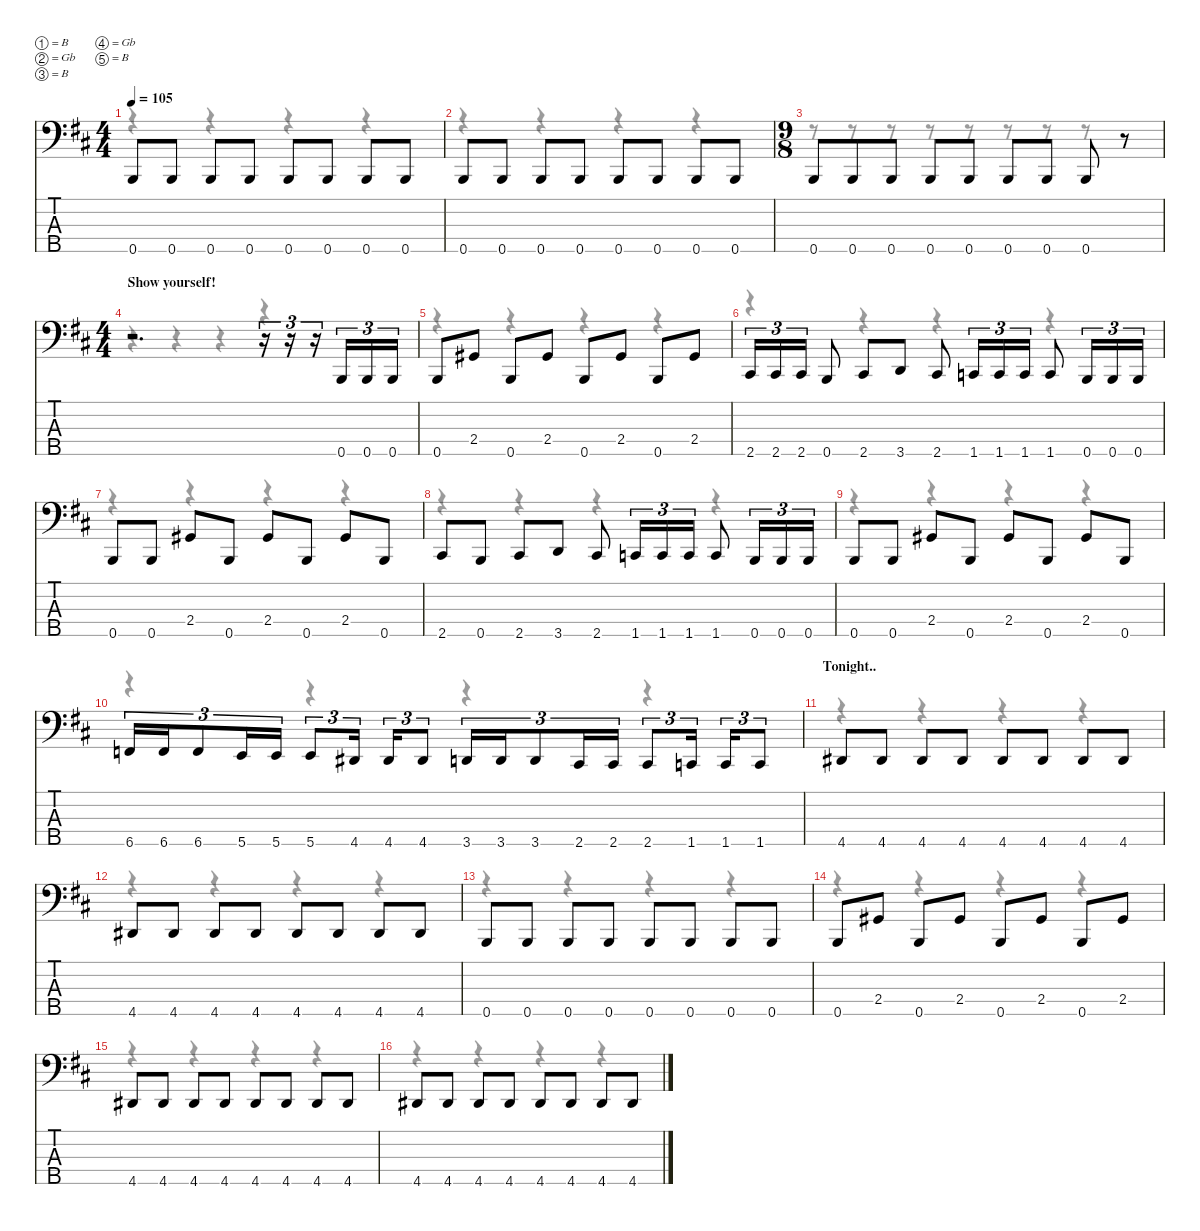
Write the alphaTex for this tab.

\defaultSystemsLayout 4
\hideDynamics
\bracketExtendMode nobrackets
\singleTrackTrackNamePolicy hidden
\multiTrackTrackNamePolicy hidden
\firstSystemTrackNameMode fullname
\firstSystemTrackNameOrientation horizontal
\otherSystemsTrackNameOrientation horizontal
\track ("Bass" "el.bs.") {instrument electricbassfinger}
\staff {score tabs}
\tuning (B2 Gb2 B1 Gb1 B0)
\voice
\ts (4 4)
\tempo 105
\clef f4
\ks bminor
0.5{acc forcenatural}.8{dy mp beam Up} 0.5{acc forcenatural}.8{beam Up} 0.5{acc forcenatural}.8{beam Up} 0.5{acc forcenatural}.8{beam Up} 0.5{acc forcenatural}.8{beam Up} 0.5{acc forcenatural}.8{beam Up} 0.5{acc forcenatural}.8{beam Up} 0.5{acc forcenatural}.8{beam Up} |
0.5{acc forcenatural}.8{dy mf beam Up} 0.5{acc forcenatural}.8{beam Up} 0.5{acc forcenatural}.8{beam Up} 0.5{acc forcenatural}.8{beam Up} 0.5{acc forcenatural}.8{beam Up} 0.5{acc forcenatural}.8{beam Up} 0.5{acc forcenatural}.8{beam Up} 0.5{acc forcenatural}.8{beam Up} |
\ts (9 8)
\beaming (8 3 2 2 2)
0.5{acc forcenatural}.8{beam Up} 0.5{acc forcenatural}.8{beam Up} 0.5{acc forcenatural}.8{dy f beam Up} 0.5{acc forcenatural}.8{beam Up} 0.5{acc forcenatural}.8{beam Up} 0.5{acc forcenatural}.8{beam Up} 0.5{acc forcenatural}.8{beam Up} 0.5{acc forcenatural}.8{beam Up} r.8{beam Up} |
\ts (4 4)
\beaming (8 2 2 2 2)
\section ("" "Show yourself!")
r.2{d beam Up} r.16{tu (3 2) beam Up} r.16{tu (3 2) beam Up} r.16{tu (3 2) beam Up} 0.5{acc forcenatural}.16{tu (3 2) beam Up} 0.5{acc forcenatural}.16{tu (3 2) beam Up} 0.5{acc forcenatural}.16{tu (3 2) beam Up} |
0.5{acc forcenatural}.8{beam Up} 2.4{acc #}.8{beam Up} 0.5{acc forcenatural}.8{beam Up} 2.4{acc #}.8{beam Up} 0.5{acc forcenatural}.8{beam Up} 2.4{acc #}.8{beam Up} 0.5{acc forcenatural}.8{beam Up} 2.4{acc #}.8{beam Up} |
2.5{acc #}.16{tu (3 2) beam Up} 2.5{acc #}.16{tu (3 2) beam Up} 2.5{acc #}.16{tu (3 2) beam Up} 0.5{acc forcenatural}.8{beam Up} 2.5{acc #}.8{beam Up} 3.5{acc forcenatural}.8{beam Up} 2.5{acc #}.8{beam Up} 1.5{acc forcenatural}.16{tu (3 2) beam Up} 1.5{acc forcenatural}.16{tu (3 2) beam Up} 1.5{acc forcenatural}.16{tu (3 2) beam Up} 1.5{acc forcenatural}.8{beam Up} 0.5{acc forcenatural}.16{tu (3 2) beam Up} 0.5{acc forcenatural}.16{tu (3 2) beam Up} 0.5{acc forcenatural}.16{tu (3 2) beam Up} |
0.5{acc forcenatural}.8{beam Up} 0.5{acc forcenatural}.8{beam Up} 2.4{acc #}.8{beam Up} 0.5{acc forcenatural}.8{beam Up} 2.4{acc #}.8{beam Up} 0.5{acc forcenatural}.8{beam Up} 2.4{acc #}.8{beam Up} 0.5{acc forcenatural}.8{beam Up} |
2.5{acc #}.8{beam Up} 0.5{acc forcenatural}.8{beam Up} 2.5{acc #}.8{beam Up} 3.5{acc forcenatural}.8{beam Up} 2.5{acc #}.8{beam Up} 1.5{acc forcenatural}.16{tu (3 2) beam Up} 1.5{acc forcenatural}.16{tu (3 2) beam Up} 1.5{acc forcenatural}.16{tu (3 2) beam Up} 1.5{acc forcenatural}.8{beam Up} 0.5{acc forcenatural}.16{tu (3 2) beam Up} 0.5{acc forcenatural}.16{tu (3 2) beam Up} 0.5{acc forcenatural}.16{tu (3 2) beam Up} |
0.5{acc forcenatural}.8{beam Up} 0.5{acc forcenatural}.8{beam Up} 2.4{acc #}.8{beam Up} 0.5{acc forcenatural}.8{beam Up} 2.4{acc #}.8{beam Up} 0.5{acc forcenatural}.8{beam Up} 2.4{acc #}.8{beam Up} 0.5{acc forcenatural}.8{beam Up} |
6.5{acc forcenatural}.16{tu (3 2) beam Up} 6.5{acc forcenatural}.16{tu (3 2) beam Up} 6.5{acc forcenatural}.8{tu (3 2) beam Up} 5.5{acc forcenatural}.16{tu (3 2) beam Up} 5.5{acc forcenatural}.16{tu (3 2) beam Up} 5.5{acc forcenatural}.8{tu (3 2) beam Up} 4.5{acc #}.16{tu (3 2) beam Up} 4.5{acc #}.16{tu (3 2) beam Up} 4.5{acc #}.8{tu (3 2) beam Up} 3.5{acc forcenatural}.16{tu (3 2) beam Up} 3.5{acc forcenatural}.16{tu (3 2) beam Up} 3.5{acc forcenatural}.8{tu (3 2) beam Up} 2.5{acc #}.16{tu (3 2) beam Up} 2.5{acc #}.16{tu (3 2) beam Up} 2.5{acc #}.8{tu (3 2) beam Up} 1.5{acc forcenatural}.16{tu (3 2) beam Up} 1.5{acc forcenatural}.16{tu (3 2) beam Up} 1.5{acc forcenatural}.8{tu (3 2) beam Up} |
\section ("" "Tonight..")
4.5{acc #}.8{beam Up} 4.5{acc #}.8{beam Up} 4.5{acc #}.8{beam Up} 4.5{acc #}.8{beam Up} 4.5{acc #}.8{beam Up} 4.5{acc #}.8{beam Up} 4.5{acc #}.8{beam Up} 4.5{acc #}.8{beam Up} |
4.5{acc #}.8{beam Up} 4.5{acc #}.8{beam Up} 4.5{acc #}.8{beam Up} 4.5{acc #}.8{beam Up} 4.5{acc #}.8{beam Up} 4.5{acc #}.8{beam Up} 4.5{acc #}.8{beam Up} 4.5{acc #}.8{beam Up} |
0.5{acc forcenatural}.8{beam Up} 0.5{acc forcenatural}.8{beam Up} 0.5{acc forcenatural}.8{beam Up} 0.5{acc forcenatural}.8{beam Up} 0.5{acc forcenatural}.8{beam Up} 0.5{acc forcenatural}.8{beam Up} 0.5{acc forcenatural}.8{beam Up} 0.5{acc forcenatural}.8{beam Up} |
0.5{acc forcenatural}.8{beam Up} 2.4{acc #}.8{beam Up} 0.5{acc forcenatural}.8{beam Up} 2.4{acc #}.8{beam Up} 0.5{acc forcenatural}.8{beam Up} 2.4{acc #}.8{beam Up} 0.5{acc forcenatural}.8{beam Up} 2.4{acc #}.8{beam Up} |
4.5{acc #}.8{beam Up} 4.5{acc #}.8{beam Up} 4.5{acc #}.8{beam Up} 4.5{acc #}.8{beam Up} 4.5{acc #}.8{beam Up} 4.5{acc #}.8{beam Up} 4.5{acc #}.8{beam Up} 4.5{acc #}.8{beam Up} |
4.5{acc #}.8{beam Up} 4.5{acc #}.8{beam Up} 4.5{acc #}.8{beam Up} 4.5{acc #}.8{beam Up} 4.5{acc #}.8{beam Up} 4.5{acc #}.8{beam Up} 4.5{acc #}.8{beam Up} 4.5{acc #}.8{beam Up}
\voice
\clef f4
\ottava regular
\simile none
\ks bminor
r.4{dy mf beam Down} r.4{beam Down} r.4{beam Down} r.4{beam Down} |
r.4{beam Down} r.4{beam Down} r.4{beam Down} r.4{beam Down} |
r.8{beam Down} r.8{beam Down} r.8{beam Down} r.8{beam Down} r.8{beam Down} r.8{beam Down} r.8{beam Down} r.8{beam Down} r.8{beam Down} |
r.4{beam Down} r.4{beam Down} r.4{beam Down} r.4{beam Down} |
r.4{beam Down} r.4{beam Down} r.4{beam Down} r.4{beam Down} |
r.4{beam Down} r.4{beam Down} r.4{beam Down} r.4{beam Down} |
r.4{beam Down} r.4{beam Down} r.4{beam Down} r.4{beam Down} |
r.4{beam Down} r.4{beam Down} r.4{beam Down} r.4{beam Down} |
r.4{beam Down} r.4{beam Down} r.4{beam Down} r.4{beam Down} |
r.4{beam Down} r.4{beam Down} r.4{beam Down} r.4{beam Down} |
r.4{beam Down} r.4{beam Down} r.4{beam Down} r.4{beam Down} |
r.4{beam Down} r.4{beam Down} r.4{beam Down} r.4{beam Down} |
r.4{beam Down} r.4{beam Down} r.4{beam Down} r.4{beam Down} |
r.4{beam Down} r.4{beam Down} r.4{beam Down} r.4{beam Down} |
r.4{beam Down} r.4{beam Down} r.4{beam Down} r.4{beam Down} |
r.4{beam Down} r.4{beam Down} r.4{beam Down} r.4{beam Down}
